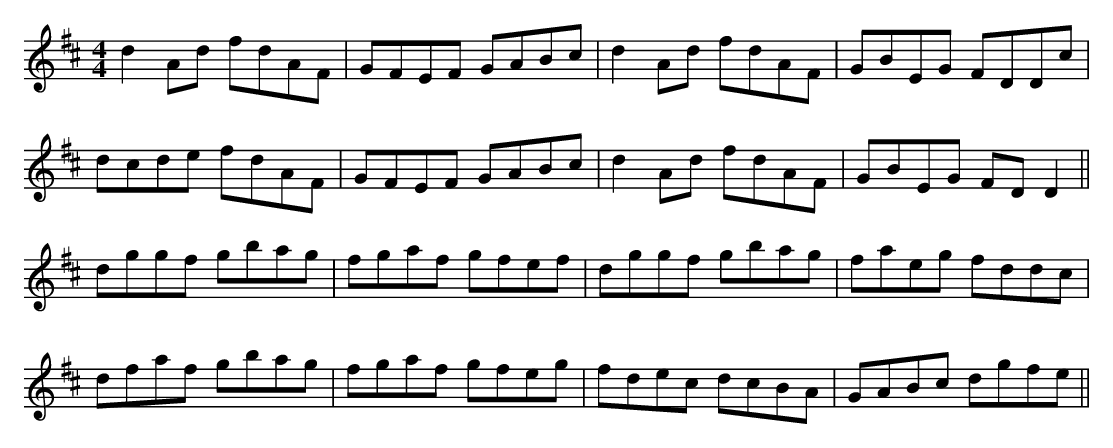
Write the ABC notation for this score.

X:1
M:4/4
K:D
d2Ad fdAF|GFEF GABc|d2Ad fdAF|GBEG FDDc|
dcde fdAF|GFEF GABc|d2Ad fdAF|GBEG FDD2||
dggf gbag|fgaf gfef|dggf gbag|faeg fddc|
dfaf gbag|fgaf gfeg|fdec dcBA|GABc dgfe||
